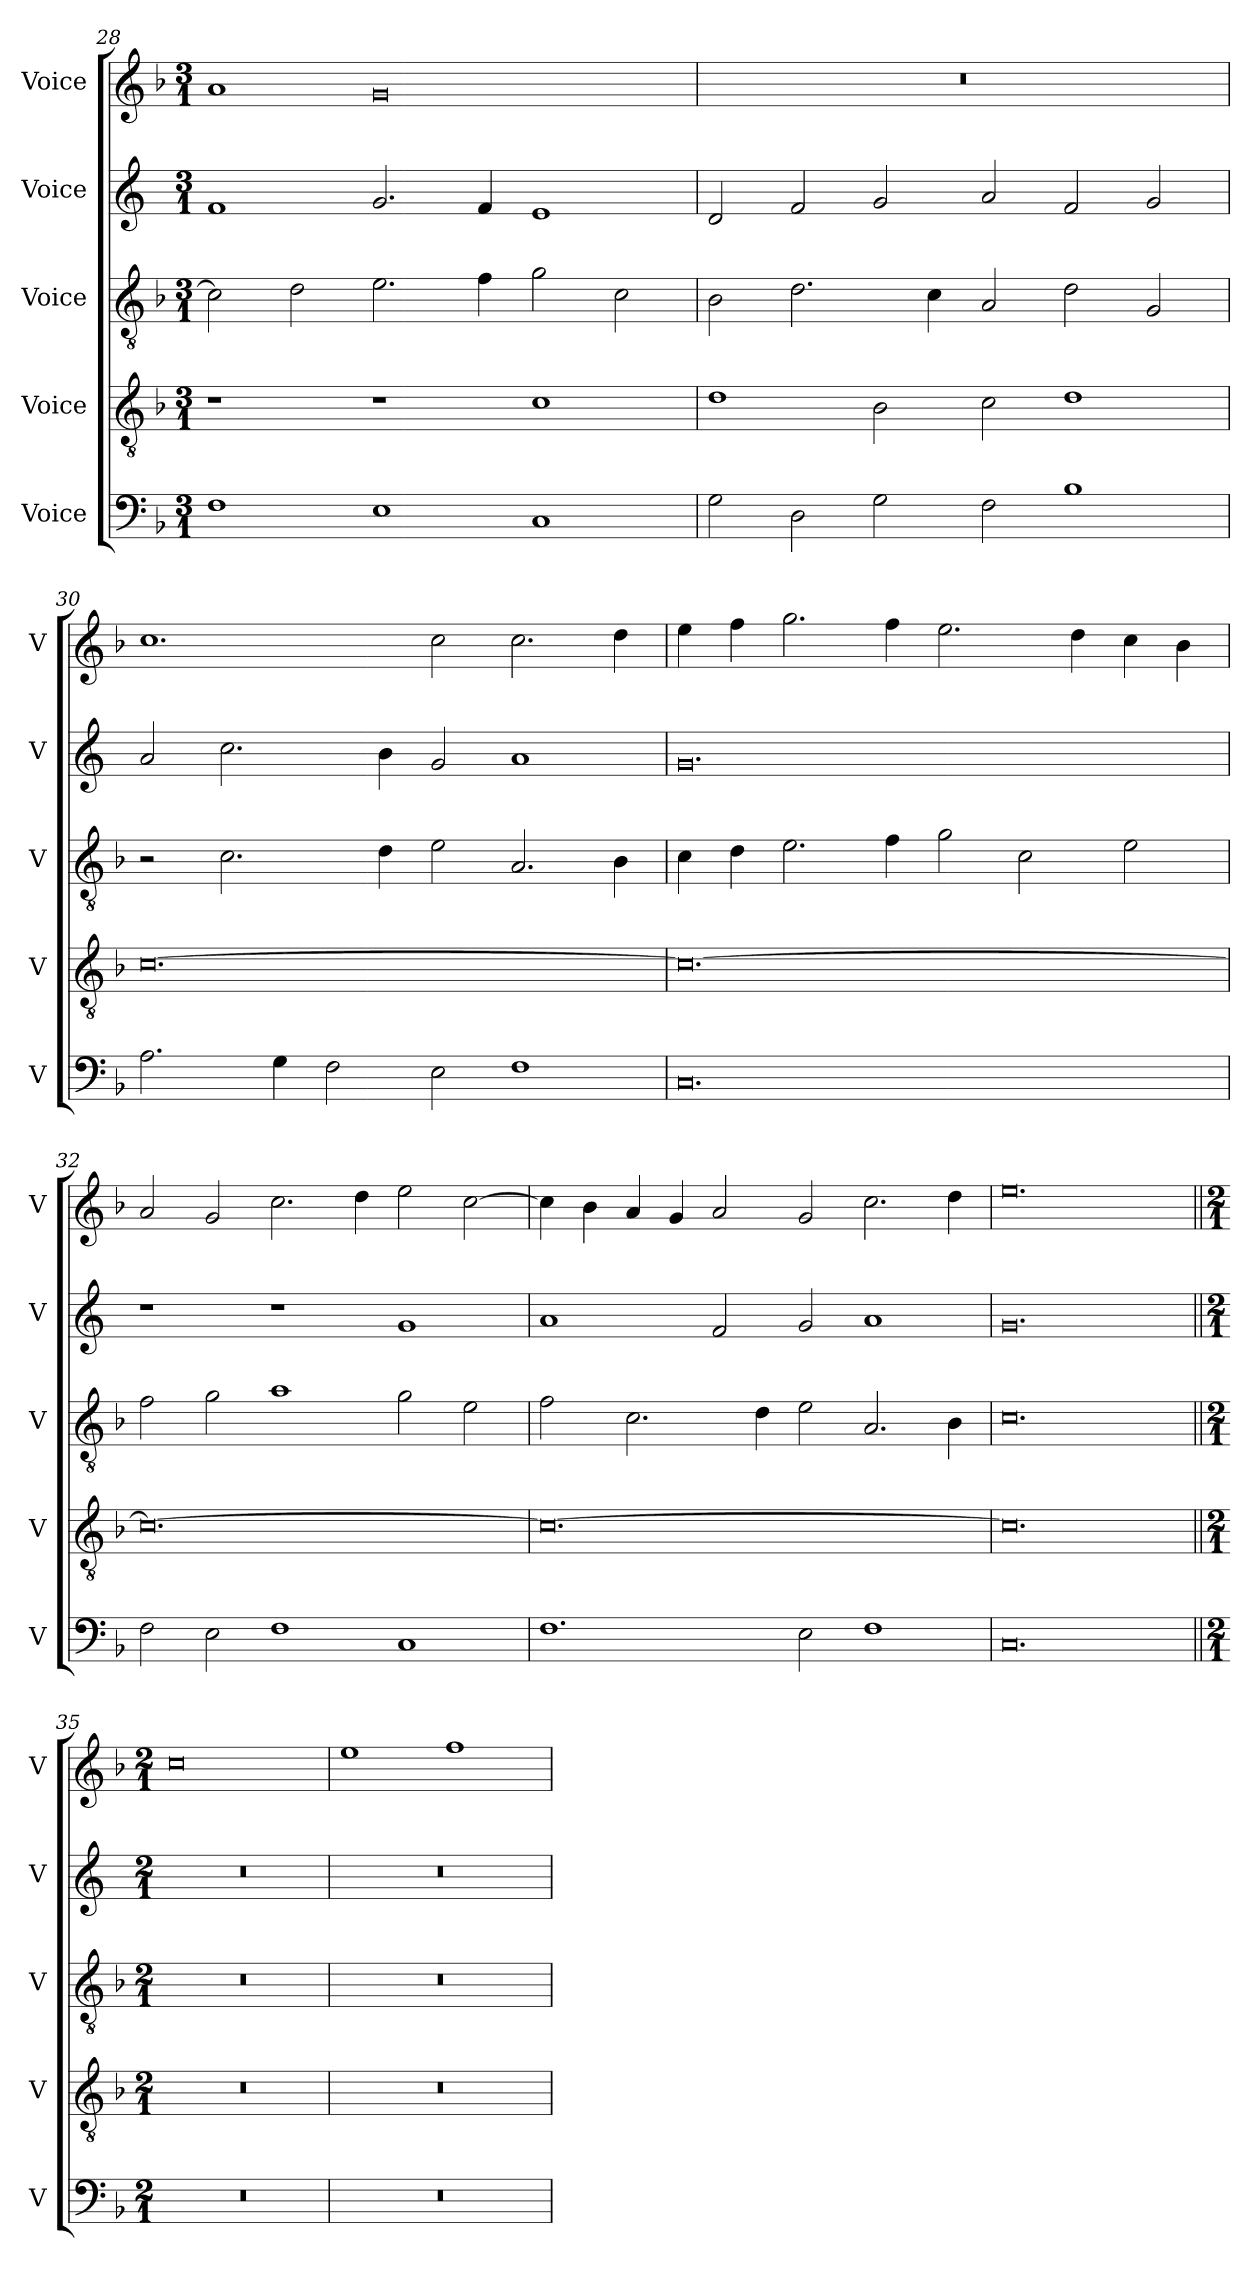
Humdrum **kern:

**kern	**kern	**kern	**kern	**kern
*part5	*part4	*part3	*part2	*part1
*staff5	*staff4	*staff3	*staff2	*staff1
*I"Voice	*I"Voice	*I"Voice	*I"Voice	*I"Voice
*I'V	*I'V	*I'V	*I'V	*I'V
*clefF4	*clefGv2	*clefGv2	*clefG2	*clefG2
*k[b-]	*k[b-]	*k[b-]	*k[]	*k[b-]
*M3/1	*M3/1	*M3/1	*M3/1	*M3/1
=28	=28	=28	=28	=28
1F	1r	2c\]	1f	1a
.	.	2d\	.	.
1E	1r	2.e\	2.g/	0g
.	.	4f\	4f/	.
1C	1c	2g\	1e	.
.	.	2c\	.	.
!!LO:PB:g=z
=29	=29	=29	=29	=29
2G\	1d	2B-\	2d/	0.r
2D\	.	2.d\	2f/	.
2G\	2B-\	.	2g/	.
.	.	4c\	.	.
2F\	2c\	2A/	2a/	.
1B-	1d	2d\	2f/	.
.	.	2G/	2g/	.
=30	=30	=30	=30	=30
2.A\	[0.c	2r	2a/	1.cc
.	.	2.c\	2.cc\	.
4G\	.	.	.	.
2F\	.	.	.	.
.	.	4d\	4b\	.
2E\	.	2e\	2g/	2cc\
1F	.	2.A/	1a	2.cc\
.	.	4B-\	.	4dd\
!!LO:LB:g=z
=31	=31	=31	=31	=31
0.C	0.c_	4c\	0.g	4ee\
.	.	4d\	.	4ff\
.	.	2.e\	.	2.gg\
.	.	4f\	.	4ff\
.	.	2g\	.	2.ee\
.	.	2c\	.	.
.	.	.	.	4dd\
.	.	2e\	.	4cc\
.	.	.	.	4b-\
=32	=32	=32	=32	=32
2F\	0.c_	2f\	1r	2a/
2E\	.	2g\	.	2g/
1F	.	1a	1r	2.cc\
.	.	.	.	4dd\
1C	.	2g\	1g	2ee\
.	.	2e\	.	[2cc\
!!LO:LB:g=z
=33	=33	=33	=33	=33
1.F	0.c_	2f\	1a	4cc\]
.	.	.	.	4b-\
.	.	2.c\	.	4a/
.	.	.	.	4g/
.	.	.	2f/	2a/
.	.	4d\	.	.
2E\	.	2e\	2g/	2g/
1F	.	2.A/	1a	2.cc\
.	.	4B-\	.	4dd\
=34	=34	=34	=34	=34
0.C	0.c]	0.c	0.g	0.ee
=35||	=35||	=35||	=35||	=35||
*M2/1	*M2/1	*M2/1	*M2/1	*M2/1
0r	0r	0r	0r	0cc
=36	=36	=36	=36	=36
0r	0r	0r	0r	1ee
.	.	.	.	1ff
=	=	=	=	=
*-	*-	*-	*-	*-
